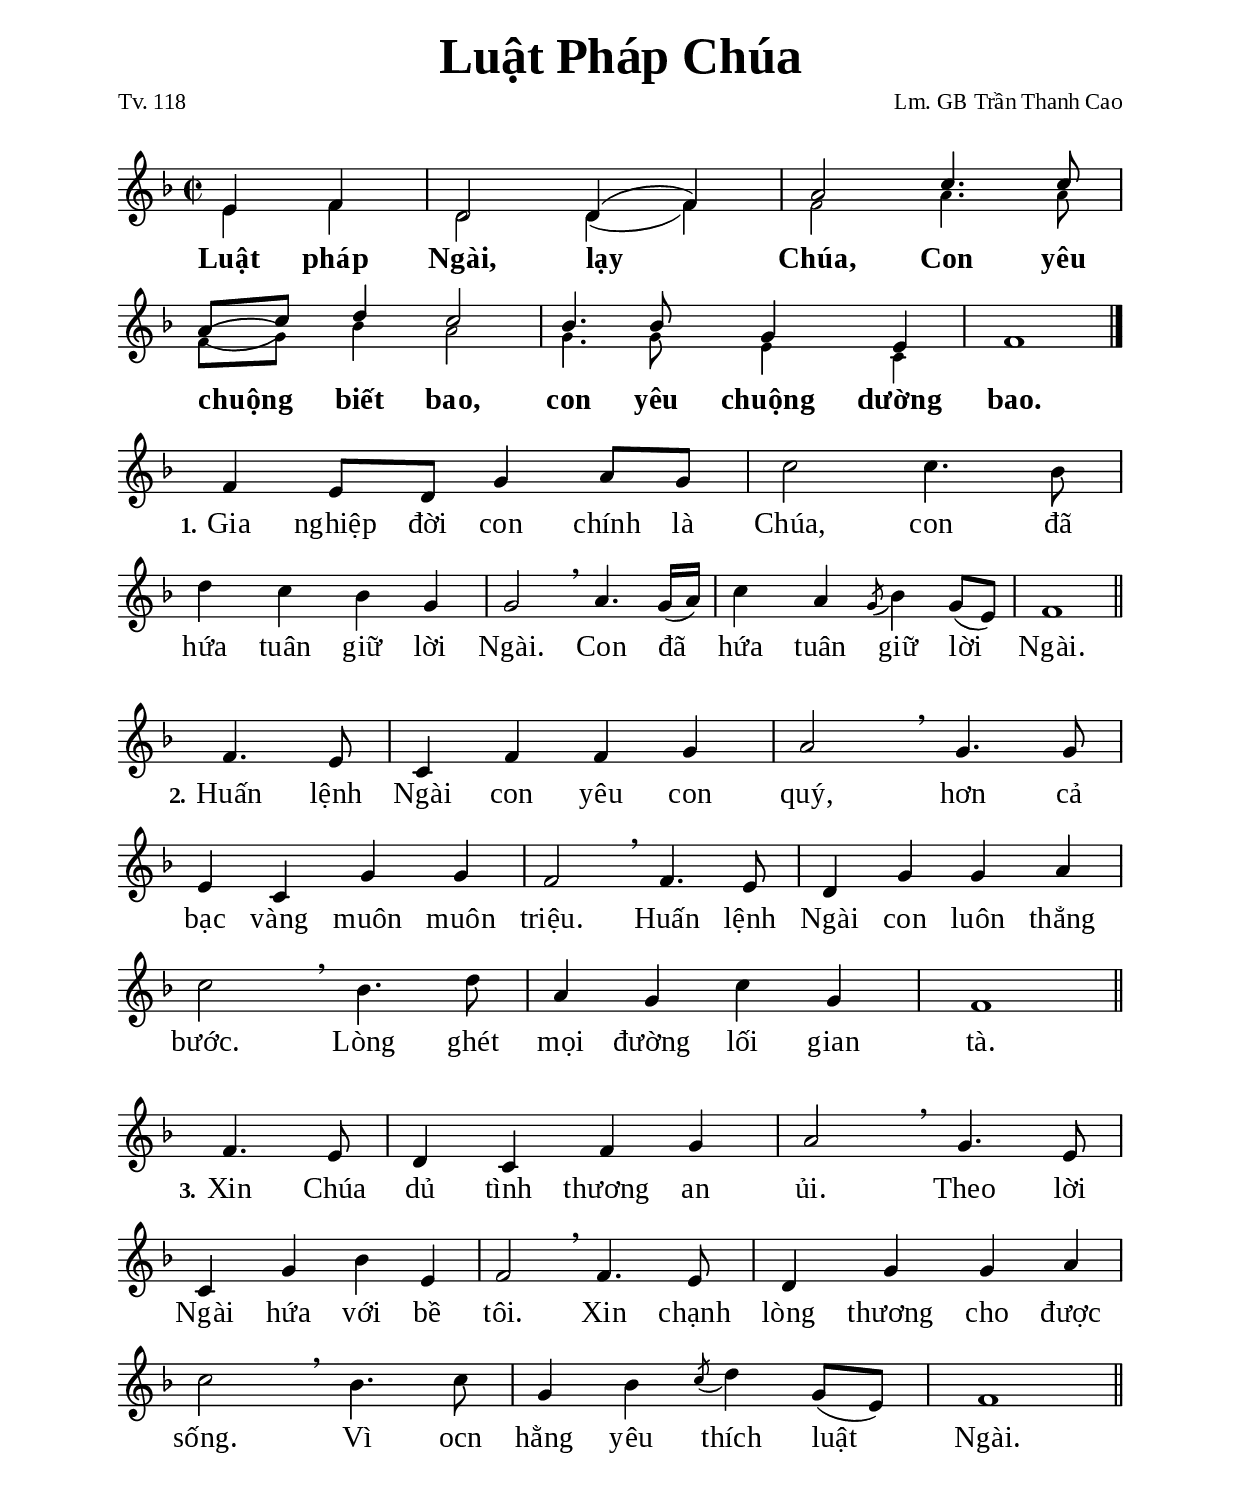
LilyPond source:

% Cài đặt chung
\version "2.22.1"
\include "english.ly"

\header {
  title = \markup { \fontsize #3 "Luật Pháp Chúa" }
  poet = "Tv. 118"
  composer = "Lm. GB Trần Thanh Cao"
  arranger = " "
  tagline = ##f
}

\paper {
  #(set-paper-size "a4")
  top-margin = 10\mm
  bottom-margin = 10\mm
  left-margin = 20\mm
  right-margin = 20\mm
  indent = #0
  #(define fonts
    (make-pango-font-tree
      "Liberation Serif"
      "Liberation Serif"
      "Liberation Serif"
      (/ 20 20)))
  page-count = #1
}

% Nhạc điệp khúc
nhacDiepKhucSop = \relative c' {
  \partial 2 e4 f |
  d2 d4 (f) |
  a2 c4. c8 |
  a _(c) d4 c2 |
  bf4. bf8 g4 e |
  f1 \bar "|."
}

nhacDiepKhucBas = \relative c' {
  \partial 2 e4 f |
  d2 d4 (f) |
  f2 a4. a8 |
  f ^(g) bf4 a2 |
  g4. g8 e4 c
}

% Nhạc phiên khúc
nhacPhienKhucMot = \relative c' {
  f4 e8 d g4 a8 g |
  c2 c4. bf8 |
  d4 c bf g |
  g2 \breathe a4. g16 (a) |
  c4 a \acciaccatura g8 bf4 g8 (e) |
  f1 \bar "||"
}

nhacPhienKhucHai = \relative c' {
  \partial 2 f4. e8 |
  c4 f f g |
  a2 \breathe g4. g8 |
  e4 c g' g |
  f2 \breathe f4. e8 |
  d4 g g a |
  c2 \breathe bf4. d8 |
  a4 g c g |
  f1 \bar "||"
}

nhacPhienKhucBa = \relative c' {
  \partial 2 f4. e8 |
  d4 c f g |
  a2 \breathe g4. e8 |
  c4 g' bf e, |
  f2 \breathe f4. e8 |
  d4 g g a |
  c2 \breathe bf4. c8 |
  g4 bf \acciaccatura c8 d4 g,8 (e) |
  f1 \bar "||"
}

% Lời điệp khúc
loiDiepKhuc = \lyricmode {
  Luật pháp Ngài, lạy Chúa,
  Con yêu chuộng biết bao,
  con yêu chuộng dường bao.
}

% Lời phiên khúc
loiPhienKhucMot = \lyricmode {
  \set stanza = #"1."
  Gia nghiệp đời con chính là Chúa,
  con đã hứa tuân giữ lời Ngài.
  Con đã hứa tuân giữ lời Ngài.
}

loiPhienKhucHai = \lyricmode {
  \set stanza = #"2."
  Huấn lệnh Ngài con yêu con quý,
  hơn cả bạc vàng muôn muôn triệu.
  Huấn lệnh Ngài con luôn thẳng bước.
  Lòng ghét mọi đường lối gian tà.
}

loiPhienKhucBa = \lyricmode {
  \set stanza = #"3."
  Xin Chúa dủ tình thương an ủi.
  Theo lời Ngài hứa với bề tôi.
  Xin chạnh lòng thương cho được sống.
  Vì ocn hằng yêu thích luật Ngài.
}


% Dàn trang
\score {
  \new ChoirStaff <<
    \new Staff = diepKhuc \with {
        \consists "Merge_rests_engraver"
        %\magnifyStaff #(magstep +1)
      }
      <<
      \new Voice = beSop {
        \voiceOne \key f \major \time 2/2 \nhacDiepKhucSop
      }
      \new Voice = beBas {
        \override NoteHead.font-size = #-2
        \voiceTwo \key f \major \time 2/2 \nhacDiepKhucBas
      }
    >>
    \new Lyrics \lyricsto beSop \loiDiepKhuc
  >>
  \layout {
    \override Lyrics.LyricText.font-series = #'bold
    \override Lyrics.LyricText.font-size = #+2.5
    \override Lyrics.LyricSpace.minimum-distance = #4.0
    \override Score.BarNumber.break-visibility = ##(#f #f #f)
    \override Score.SpacingSpanner.uniform-stretching = ##t
  }
}

\score {
  \new ChoirStaff <<
    \new Staff = phienKhuc \with {
        %\magnifyStaff #(magstep +1)
      }
      <<
      \new Voice = beSop {
        \key f \major \time 2/2 \nhacPhienKhucMot
      }
    >>
    \new Lyrics \lyricsto beSop \loiPhienKhucMot
  >>
  \layout {
    \override Staff.TimeSignature.transparent = ##t
    \override Lyrics.LyricText.font-size = #+2.5
    \override Lyrics.LyricSpace.minimum-distance = #3.0
    \override Score.BarNumber.break-visibility = ##(#f #f #f)
    \override Score.SpacingSpanner.uniform-stretching = ##t
  } 
}

\score {
  \new ChoirStaff <<
    \new Staff = phienKhuc \with {
        %\magnifyStaff #(magstep +1)
      }
      <<
      \new Voice = beSop {
        \key f \major \time 2/2 \nhacPhienKhucHai
      }
    >>
    \new Lyrics \lyricsto beSop \loiPhienKhucHai
  >>
  \layout {
    \override Staff.TimeSignature.transparent = ##t
    \override Lyrics.LyricText.font-size = #+2.5
    \override Lyrics.LyricSpace.minimum-distance = #2.3
    \override Score.BarNumber.break-visibility = ##(#f #f #f)
    \override Score.SpacingSpanner.uniform-stretching = ##t
  } 
}

\score {
  \new ChoirStaff <<
    \new Staff = phienKhuc \with {
        %\magnifyStaff #(magstep +1)
      }
      <<
      \new Voice = beSop {
        \key f \major \time 2/2 \nhacPhienKhucBa
      }
    >>
    \new Lyrics \lyricsto beSop \loiPhienKhucBa
  >>
  \layout {
    \override Staff.TimeSignature.transparent = ##t
    \override Lyrics.LyricText.font-size = #+2.5
    \override Lyrics.LyricSpace.minimum-distance = #3.0
    \override Score.BarNumber.break-visibility = ##(#f #f #f)
    \override Score.SpacingSpanner.uniform-stretching = ##t
  } 
}
